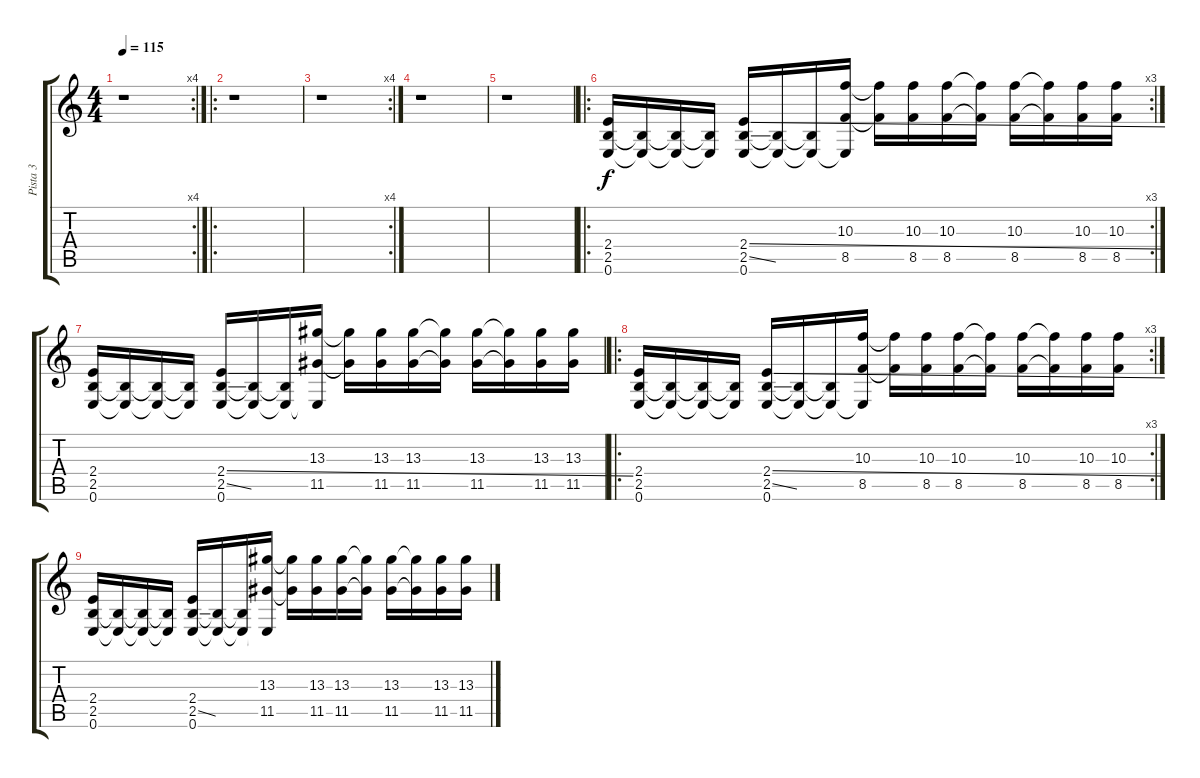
\track ("Pista 3" "Pista 3") {instrument distortionguitar}
\staff {score tabs}
\tuning (E4 B3 G3 D3 A2 E2) {hide}
\rc 4
\ts (4 4)
\tempo 115
\clef g2
\ks c
r.1{dy f} |
\ro
r.1 |
\rc 4
r.1 |
r.1 |
r.1 |
\ro
\rc 3
(2.4 2.5 0.6).16 (2.5{t} 0.6{t}).16 (2.5{t} 0.6{t}).16 (2.5{t} 0.6{t}).16 (2.4{ss} 2.5{ss} 0.6).16 (2.5{t} 0.6{t}).16 (2.5{t} 0.6{t}).16 (10.3 8.5 0.6{t}).16 (10.3{t} 8.5{t}).16 (10.3 8.5).16 (10.3 8.5).16 (10.3{t} 8.5{t}).16 (10.3 8.5).16 (10.3{t} 8.5{t}).16 (10.3 8.5).16 (10.3 8.5).16 |
(2.4 2.5 0.6).16 (2.5{t} 0.6{t}).16 (2.5{t} 0.6{t}).16 (2.5{t} 0.6{t}).16 (2.4{ss} 2.5{ss} 0.6).16 (2.5{t} 0.6{t}).16 (2.5{t} 0.6{t}).16 (13.3 11.5 0.6{t}).16 (13.3{t} 11.5{t}).16 (13.3 11.5).16 (13.3 11.5).16 (13.3{t} 11.5{t}).16 (13.3 11.5).16 (13.3{t} 11.5{t}).16 (13.3 11.5).16 (13.3 11.5).16 |
\ro
\rc 3
(2.4 2.5 0.6).16 (2.5{t} 0.6{t}).16 (2.5{t} 0.6{t}).16 (2.5{t} 0.6{t}).16 (2.4{ss} 2.5{ss} 0.6).16 (2.5{t} 0.6{t}).16 (2.5{t} 0.6{t}).16 (10.3 8.5 0.6{t}).16 (10.3{t} 8.5{t}).16 (10.3 8.5).16 (10.3 8.5).16 (10.3{t} 8.5{t}).16 (10.3 8.5).16 (10.3{t} 8.5{t}).16 (10.3 8.5).16 (10.3 8.5).16 |
(2.4 2.5 0.6).16 (2.5{t} 0.6{t}).16 (2.5{t} 0.6{t}).16 (2.5{t} 0.6{t}).16 (2.4 2.5{ss} 0.6).16 (2.5{t} 0.6{t}).16 (2.5{t} 0.6{t}).16 (13.3 11.5 0.6{t}).16 (13.3{t} 11.5{t}).16 (13.3 11.5).16 (13.3 11.5).16 (13.3{t} 11.5{t}).16 (13.3 11.5).16 (13.3{t} 11.5{t}).16 (13.3 11.5).16 (13.3 11.5).16
